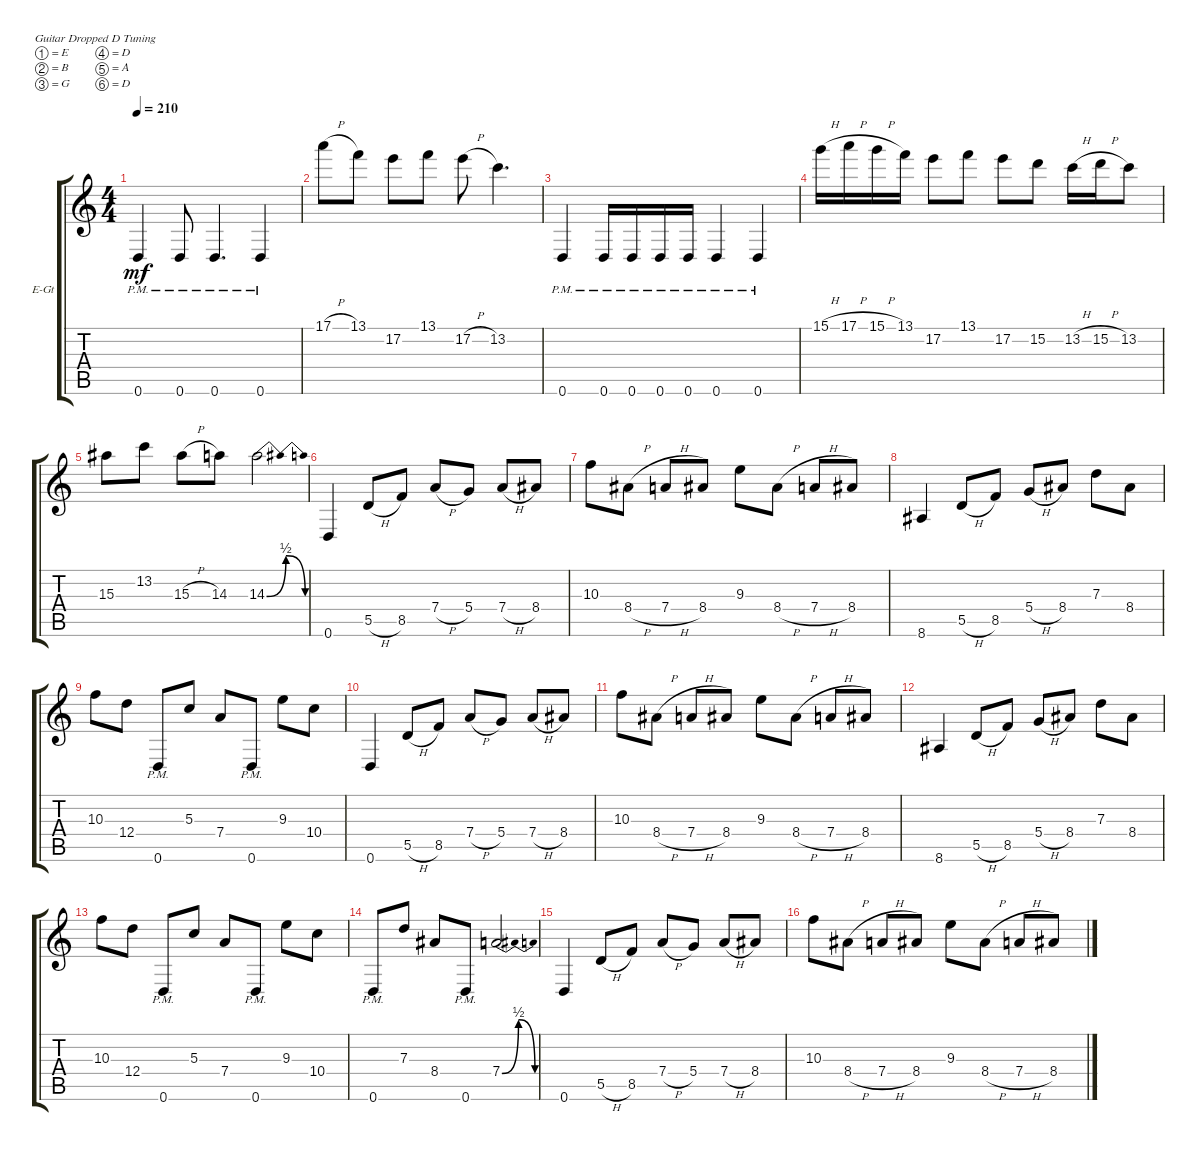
\defaultSystemsLayout 4
\bracketExtendMode groupsimilarinstruments
\firstSystemTrackNameOrientation horizontal
\otherSystemsTrackNameOrientation horizontal
\track ("Rhythm 2" "E-Gt") {instrument distortionguitar}
\staff {score tabs}
\tuning (E4 B3 G3 D3 A2 D2)
\ts (4 4)
\tempo 210
\clef g2
\ks c
0.6{pm}.4{dy mf} 0.6{pm}.8 0.6{pm}.4{d} 0.6{pm}.4 |
17.1{h}.8 13.1.8 17.2.8 13.1.8 17.2{h}.8 13.2.4{d} |
0.6{pm}.4 0.6{pm}.16 0.6{pm}.16 0.6{pm}.16 0.6{pm}.16 0.6{pm}.4 0.6{pm}.4 |
15.1{h}.16 17.1{h}.16 15.1{h}.16 13.1.16 17.2.8 13.1.8 17.2.8 15.2.8 13.2{h}.16 15.2{h}.16 13.2.8 |
15.3.8 13.2.8 15.3{h}.8 14.3.8 14.3{be (bendrelease 21.599999999999998 0 26.4 2 32.4 2 38.4 0)}.2 |
0.6.4 5.5{h}.8 8.5.8 7.4{h}.8 5.4.8 7.4{h}.8 8.4.8 |
10.3.8 8.4{h}.8 7.4{h}.8 8.4.8 9.3.8 8.4{h}.8 7.4{h}.8 8.4.8 |
8.6.4 5.5{h}.8 8.5.8 5.4{h}.8 8.4.8 7.3.8 8.4.8 |
10.3.8 12.4.8 0.6{pm}.8 5.3.8 7.4.8 0.6{pm}.8 9.3.8 10.4.8 |
0.6.4 5.5{h}.8 8.5.8 7.4{h}.8 5.4.8 7.4{h}.8 8.4.8 |
10.3.8 8.4{h}.8 7.4{h}.8 8.4.8 9.3.8 8.4{h}.8 7.4{h}.8 8.4.8 |
8.6.4 5.5{h}.8 8.5.8 5.4{h}.8 8.4.8 7.3.8 8.4.8 |
10.3.8 12.4.8 0.6{pm}.8 5.3.8 7.4.8 0.6{pm}.8 9.3.8 10.4.8 |
0.6{pm}.8 7.3.8 8.4.8 0.6{pm}.8 7.4{be (bendrelease 21.599999999999998 0 26.4 2 35.4 2 39.6 0)}.2 |
0.6.4 5.5{h}.8 8.5.8 7.4{h}.8 5.4.8 7.4{h}.8 8.4.8 |
10.3.8 8.4{h}.8 7.4{h}.8 8.4.8 9.3.8 8.4{h}.8 7.4{h}.8 8.4.8
